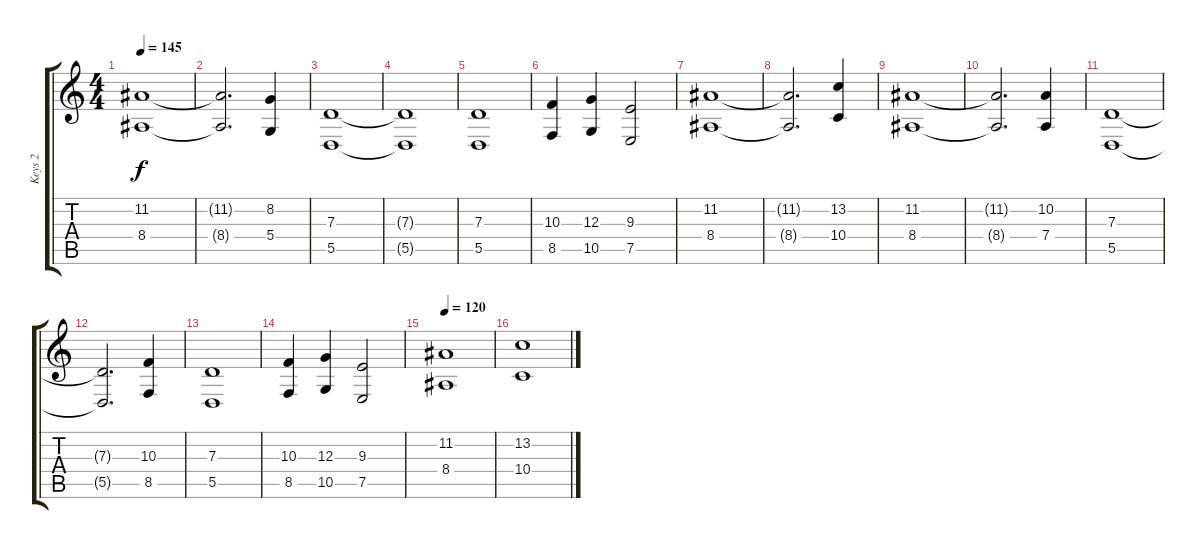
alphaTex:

\track ("Keys 2" "Keys 2") {instrument stringensemble1}
\staff {score tabs}
\tuning (E4 B3 G3 D3 A2 D2) {hide}
\ts (4 4)
\tempo 145
\clef g2
\ks c
(11.2 8.4).1{dy f} |
(11.2{t} 8.4{t}).2{d} (8.2 5.4).4 |
(7.3 5.5).1 |
(7.3{t} 5.5{t}).1 |
(7.3 5.5).1 |
(10.3 8.5).4 (12.3 10.5).4 (9.3 7.5).2 |
(11.2 8.4).1 |
(11.2{t} 8.4{t}).2{d} (13.2 10.4).4 |
(11.2 8.4).1 |
(11.2{t} 8.4{t}).2{d} (10.2 7.4).4 |
(7.3 5.5).1 |
(7.3{t} 5.5{t}).2{d} (10.3 8.5).4 |
(7.3 5.5).1 |
(10.3 8.5).4 (12.3 10.5).4 (9.3 7.5).2 |
\tempo 120
(11.2 8.4).1 |
(13.2 10.4).1
